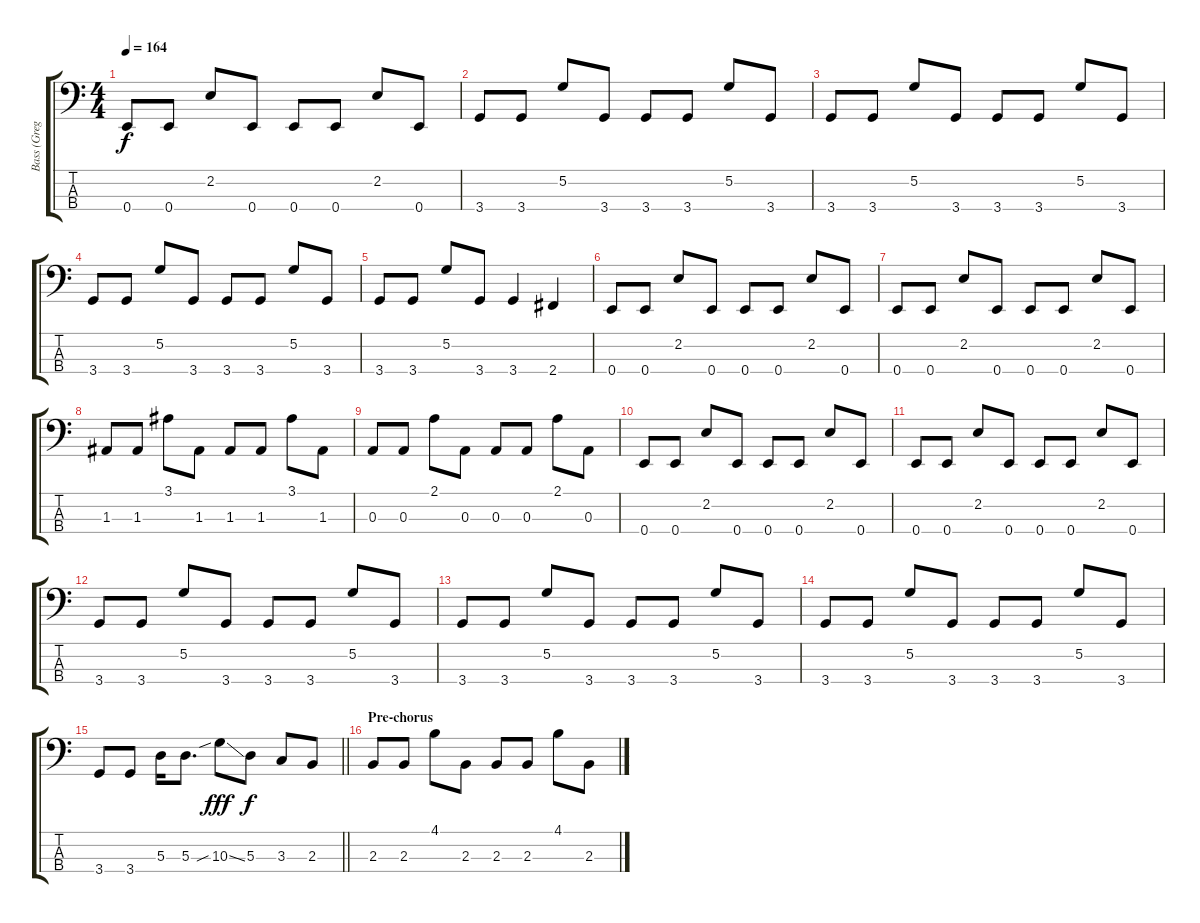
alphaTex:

\track ("Bass (Greg Smith)" "Bass (Greg") {instrument electricbassfinger}
\staff {score tabs}
\tuning (G2 D2 A1 E1) {hide}
\ts (4 4)
\tempo 164
\clef f4
\ks c
0.4.8{dy f} 0.4.8 2.2.8 0.4.8 0.4.8 0.4.8 2.2.8 0.4.8 |
3.4.8 3.4.8 5.2.8 3.4.8 3.4.8 3.4.8 5.2.8 3.4.8 |
3.4.8 3.4.8 5.2.8 3.4.8 3.4.8 3.4.8 5.2.8 3.4.8 |
3.4.8 3.4.8 5.2.8 3.4.8 3.4.8 3.4.8 5.2.8 3.4.8 |
3.4.8 3.4.8 5.2.8 3.4.8 3.4.4 2.4.4 |
0.4.8 0.4.8 2.2.8 0.4.8 0.4.8 0.4.8 2.2.8 0.4.8 |
0.4.8 0.4.8 2.2.8 0.4.8 0.4.8 0.4.8 2.2.8 0.4.8 |
1.3.8 1.3.8 3.1.8 1.3.8 1.3.8 1.3.8 3.1.8 1.3.8 |
0.3.8 0.3.8 2.1.8 0.3.8 0.3.8 0.3.8 2.1.8 0.3.8 |
0.4.8 0.4.8 2.2.8 0.4.8 0.4.8 0.4.8 2.2.8 0.4.8 |
0.4.8 0.4.8 2.2.8 0.4.8 0.4.8 0.4.8 2.2.8 0.4.8 |
3.4.8 3.4.8 5.2.8 3.4.8 3.4.8 3.4.8 5.2.8 3.4.8 |
3.4.8 3.4.8 5.2.8 3.4.8 3.4.8 3.4.8 5.2.8 3.4.8 |
3.4.8 3.4.8 5.2.8 3.4.8 3.4.8 3.4.8 5.2.8 3.4.8 |
\barLineRight lightlight
3.4.8 3.4.8 5.3.16 5.3.8{d} 10.3{sib ss}.8{dy fff} 5.3.8{dy f} 3.3.8 2.3.8 |
\section ("" "Pre-chorus")
2.3.8 2.3.8 4.1.8 2.3.8 2.3.8 2.3.8 4.1.8 2.3.8
